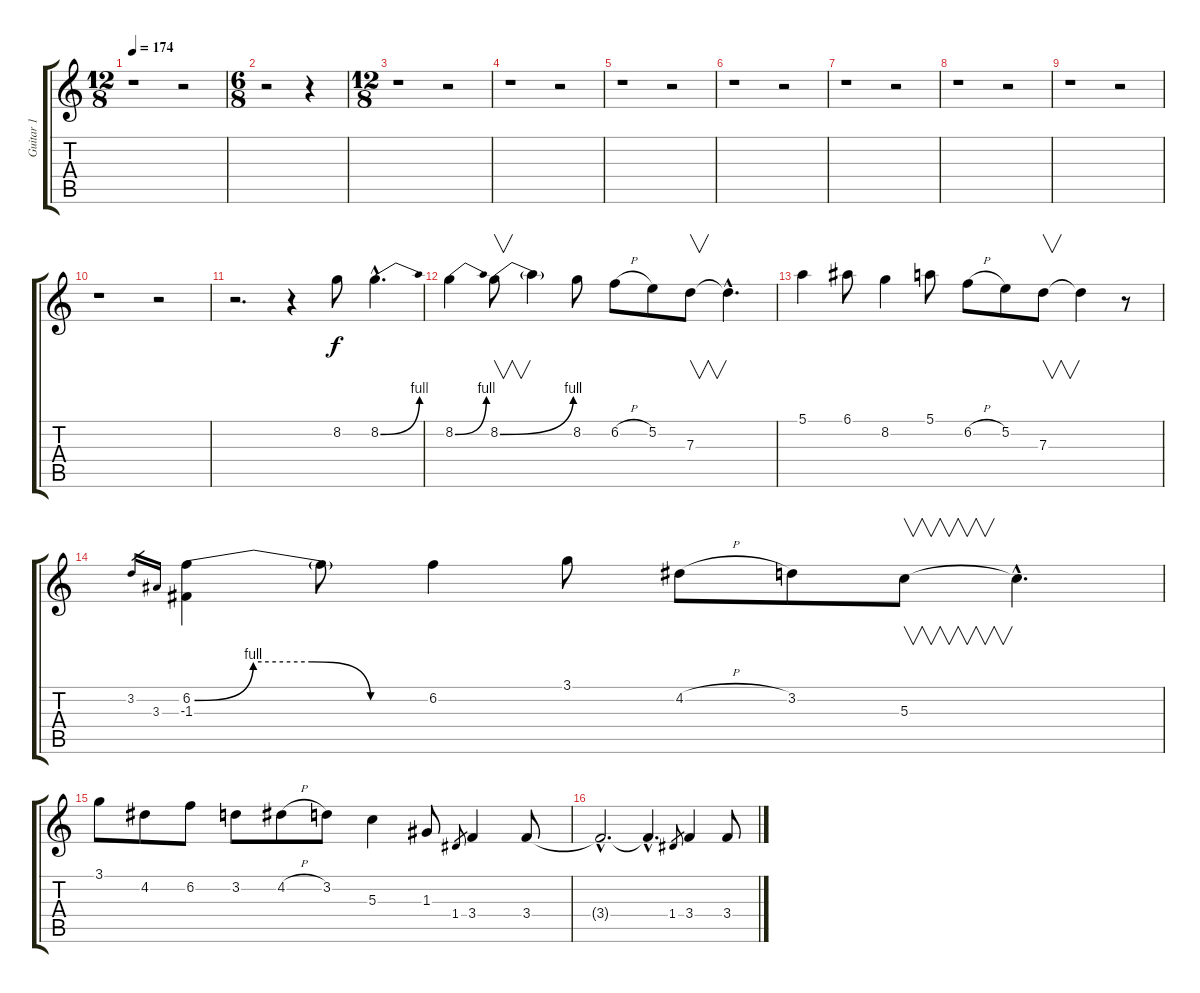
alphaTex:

\track ("Guitar 1" "Guitar 1") {instrument distortionguitar}
\staff {score tabs}
\tuning (E4 B3 G3 D3 A2 E2) {hide}
\ts (12 8)
\tempo 174
\clef g2
\ks c
r.1{dy f} r.2 |
\ts (6 8)
r.2 r.4 |
\ts (12 8)
r.1 r.2 |
r.1 r.2 |
r.1 r.2 |
r.1 r.2 |
r.1 r.2 |
r.1 r.2 |
r.1 r.2 |
r.1 r.2 |
r.2{d} r.4 8.2.8 8.2{be (bend 0 0 60 4) hac}.4{d} |
8.2{be (bend 0 0 60 4)}.4 8.2{be (bend 0 0 60 4)}.8{v} 8.2{t}.4 8.2.8 6.2{h}.8 5.2.8 7.3.8{v} 7.3{hac t}.4{d} |
5.1.4 6.1.8 8.2.4 5.1.8 6.2{h}.8 5.2.8 7.3.8{v} 7.3{t}.4 r.8 |
3.2.16{gr} 3.3.16{gr} (6.2{be (custom 0 0 15 4 30 4 45 0 60 0)} -1.3).4 6.2{t}.8 6.2.4 3.1.8 4.2{h}.8 3.2.8 5.3.8{v} 5.3{hac t}.4{d} |
3.1.8 4.2.8 6.2.8 3.2.8 4.2{h}.8 3.2.8 5.3.4 1.3.8 1.4.8{gr} 3.4.4 3.4.8 |
3.4{hac t}.2{d} 3.4{hac t}.4{d} 1.4.8{gr} 3.4.4 3.4.8
